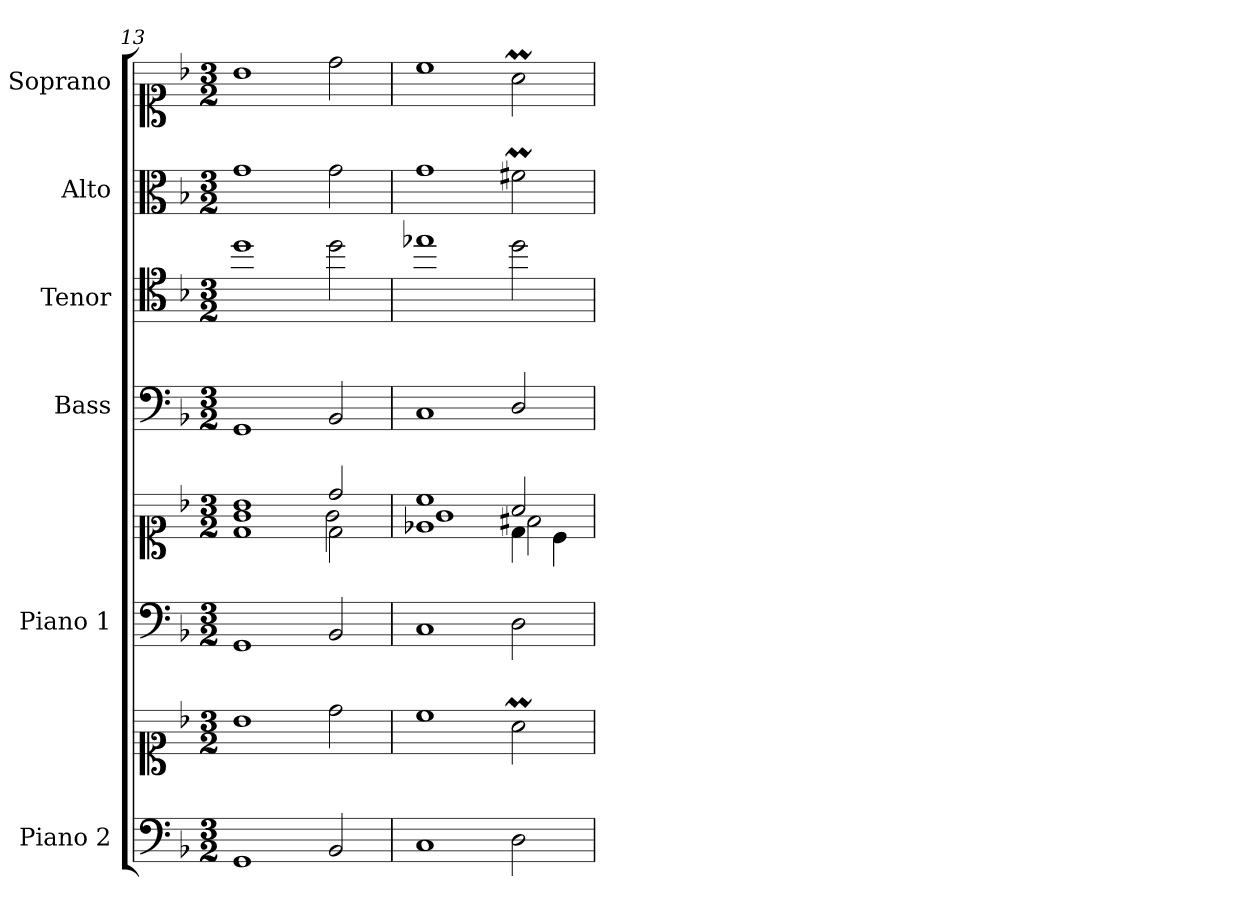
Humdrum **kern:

**kern	**kern	**kern	**kern	**kern	**kern	**kern	**kern
*part6	*part6	*part5	*part5	*part4	*part3	*part2	*part1
*staff8	*staff7	*staff6	*staff5	*staff4	*staff3	*staff2	*staff1
*I"Piano 2	*	*I"Piano 1	*	*I"Bass	*I"Tenor	*I"Alto	*I"Soprano
*I'Pno 2	*	*I'Pno 1	*	*I'B.	*I'T.	*I'A.	*I'S.
*clefF4	*clefC1	*clefF4	*clefC1	*clefF4	*clefC4	*clefC3	*clefC1
*	*	*	*	*	*ITrd7c12	*	*
*k[b-]	*k[b-]	*k[b-]	*k[b-]	*k[b-]	*k[b-]	*k[b-]	*k[b-]
*F:	*F:	*F:	*F:	*F:	*F:	*F:	*F:
*M3/2	*M3/2	*M3/2	*M3/2	*M3/2	*M3/2	*M3/2	*M3/2
=13	=13	=13	=13	=13	=13	=13	=13
*	*	*	*^	*	*	*	*
*	*	*	*	*^	*	*	*	*
1GG/	1b-\	1GG/	1b-/	1d\	1g\	1GG/	1d\	1g\	1b-\
2BB-/	2dd\	2BB-/	2dd/	2d\	2g\	2BB-/	2d\	2g\	2dd\
=14	=14	=14	=14	=14	=14	=14	=14	=14	=14
1C/	1cc\	1C/	1cc/	1e-X\	1g\	1C/	1e-X\	1g\	1cc\
2D\	2am\	2D\	2a/	4d\	2f#X\	2D/	2d\	2f#Xm\	2am\
.	.	.	.	4c\	.	.	.	.	.
*	*	*	*v	*v	*v	*	*	*	*
=	=	=	=	=	=	=	=
*-	*-	*-	*-	*-	*-	*-	*-
